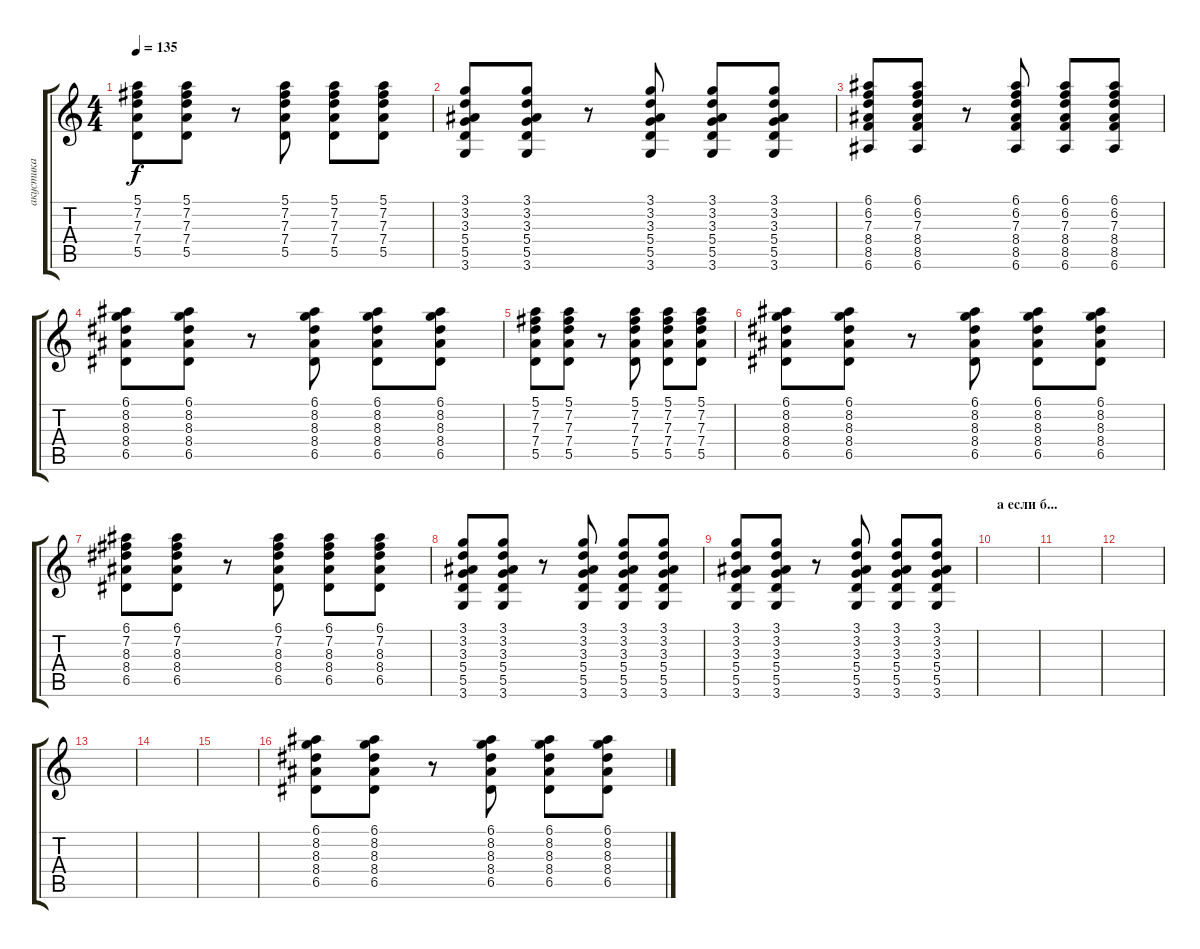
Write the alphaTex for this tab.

\track ("акустика" "акустика") {instrument acousticguitarsteel}
\staff {score tabs}
\tuning (E4 B3 G3 D3 A2 E2) {hide}
\ts (4 4)
\tempo 135
\clef g2
\ks c
(5.1 7.2 7.3 7.4 5.5).8{dy f} (5.1 7.2 7.3 7.4 5.5).8 r.8 (5.1 7.2 7.3 7.4 5.5).8 (5.1 7.2 7.3 7.4 5.5).8 (5.1 7.2 7.3 7.4 5.5).8 |
(3.1 3.2 3.3 5.4 5.5 3.6).8 (3.1 3.2 3.3 5.4 5.5 3.6).8 r.8 (3.1 3.2 3.3 5.4 5.5 3.6).8 (3.1 3.2 3.3 5.4 5.5 3.6).8 (3.1 3.2 3.3 5.4 5.5 3.6).8 |
(6.1 6.2 7.3 8.4 8.5 6.6).8 (6.1 6.2 7.3 8.4 8.5 6.6).8 r.8 (6.1 6.2 7.3 8.4 8.5 6.6).8 (6.1 6.2 7.3 8.4 8.5 6.6).8 (6.1 6.2 7.3 8.4 8.5 6.6).8 |
(6.1 8.2 8.3 8.4 6.5).8 (6.1 8.2 8.3 8.4 6.5).8 r.8 (6.1 8.2 8.3 8.4 6.5).8 (6.1 8.2 8.3 8.4 6.5).8 (6.1 8.2 8.3 8.4 6.5).8 |
(5.1 7.2 7.3 7.4 5.5).8 (5.1 7.2 7.3 7.4 5.5).8 r.8 (5.1 7.2 7.3 7.4 5.5).8 (5.1 7.2 7.3 7.4 5.5).8 (5.1 7.2 7.3 7.4 5.5).8 |
(6.1 8.2 8.3 8.4 6.5).8 (6.1 8.2 8.3 8.4 6.5).8 r.8 (6.1 8.2 8.3 8.4 6.5).8 (6.1 8.2 8.3 8.4 6.5).8 (6.1 8.2 8.3 8.4 6.5).8 |
(6.1 7.2 8.3 8.4 6.5).8 (6.1 7.2 8.3 8.4 6.5).8 r.8 (6.1 7.2 8.3 8.4 6.5).8 (6.1 7.2 8.3 8.4 6.5).8 (6.1 7.2 8.3 8.4 6.5).8 |
(3.1 3.2 3.3 5.4 5.5 3.6).8 (3.1 3.2 3.3 5.4 5.5 3.6).8 r.8 (3.1 3.2 3.3 5.4 5.5 3.6).8 (3.1 3.2 3.3 5.4 5.5 3.6).8 (3.1 3.2 3.3 5.4 5.5 3.6).8 |
(3.1 3.2 3.3 5.4 5.5 3.6).8 (3.1 3.2 3.3 5.4 5.5 3.6).8 r.8 (3.1 3.2 3.3 5.4 5.5 3.6).8 (3.1 3.2 3.3 5.4 5.5 3.6).8 (3.1 3.2 3.3 5.4 5.5 3.6).8 |
\section ("" "а если б...")
|
|
|
|
|
|
(6.1 8.2 8.3 8.4 6.5).8 (6.1 8.2 8.3 8.4 6.5).8 r.8 (6.1 8.2 8.3 8.4 6.5).8 (6.1 8.2 8.3 8.4 6.5).8 (6.1 8.2 8.3 8.4 6.5).8
